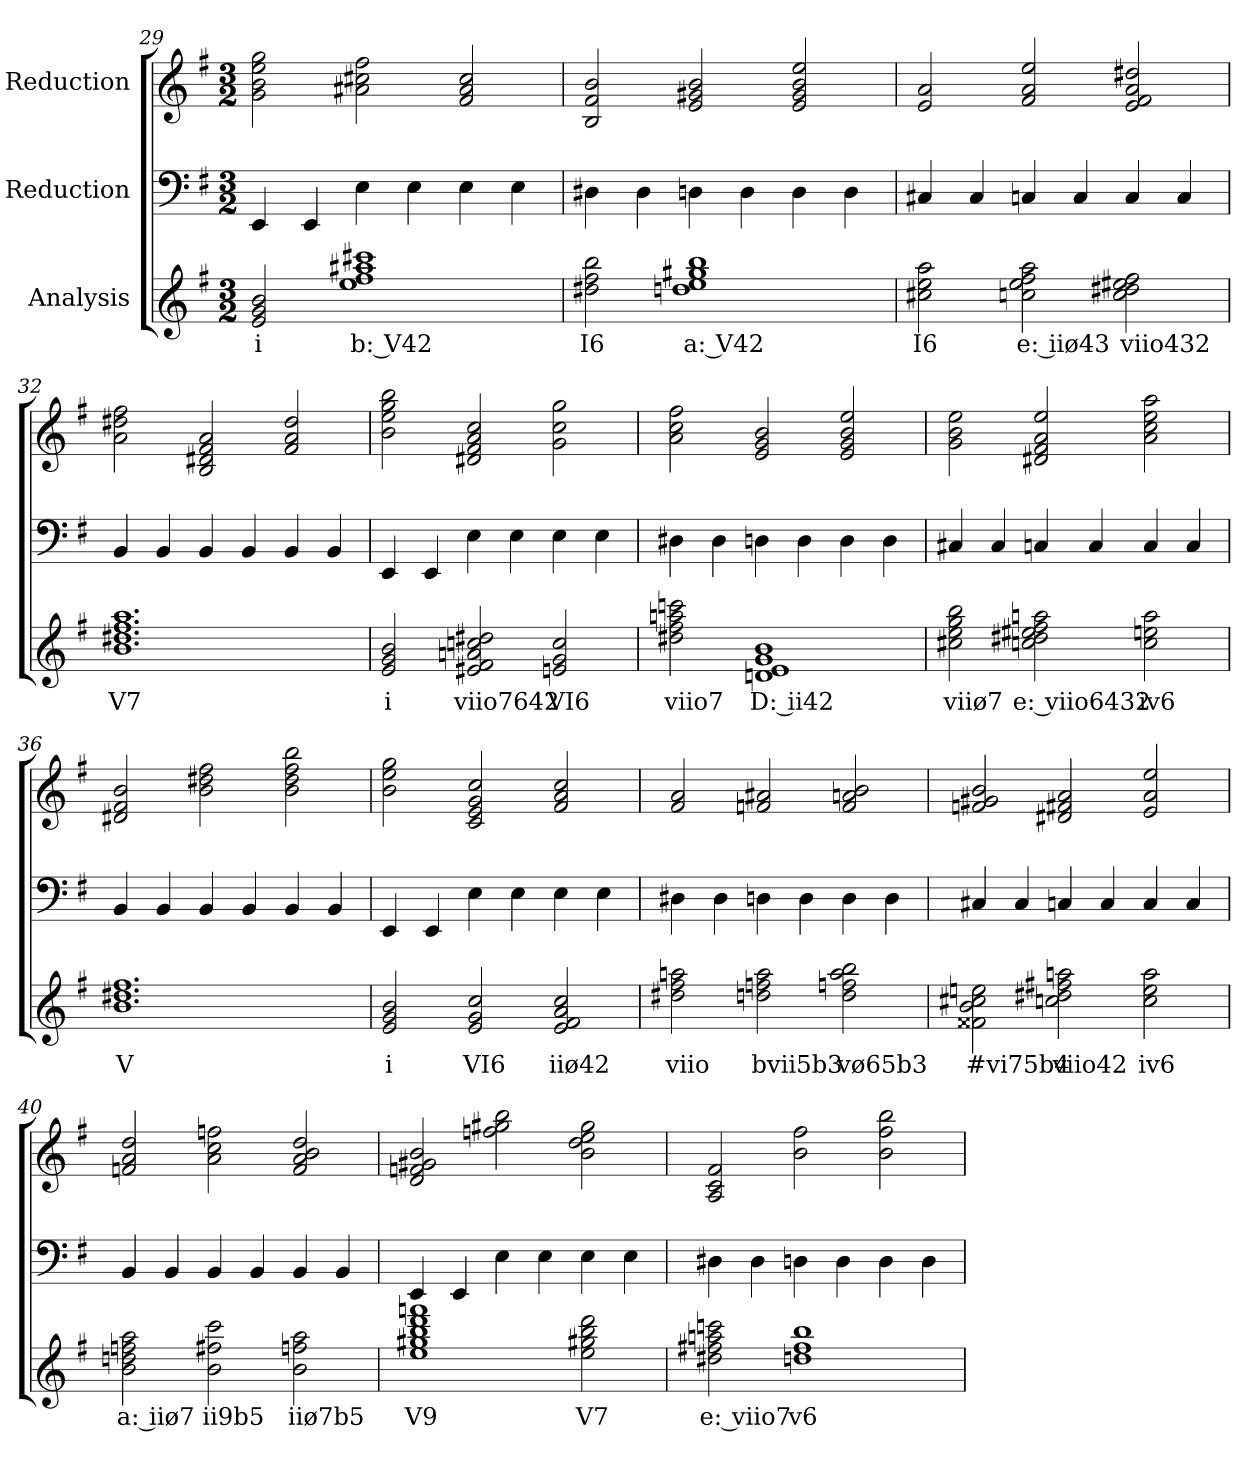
**kern	**text	**kern	**kern
*part3	*part3	*part2	*part1
*staff3	*staff3	*staff2	*staff1
*I"Analysis	*	*I"Reduction	*I"Reduction
!!LO:LB:g=z
*	*	*clefF4	*clefG2
*k[f#]	*	*k[f#]	*k[f#]
*M3/2	*	*M3/2	*M3/2
=29	=29	=29	=29
2e 2g 2b	i	4EE/	2g\ 2b\ 2ee\ 2gg\
.	.	4EE/	.
1ee 1ff# 1aa#X 1ccc#X	b: V42	4E\	2a#X\ 2cc#X\ 2ff#\
.	.	4E\	.
.	.	4E\	2f#/ 2a#/ 2cc#/
.	.	4E\	.
=30	=30	=30	=30
2dd#X 2ff# 2bb	I6	4D#X\	2B/ 2f#/ 2b/
.	.	4D#\	.
1ddn 1ee 1gg#X 1bb	a: V42	4Dn\	2e/ 2g#X/ 2b/
.	.	4D\	.
.	.	4D\	2e/ 2g#/ 2b/ 2ee/
.	.	4D\	.
=31	=31	=31	=31
2cc#X 2ee 2aa	I6	4C#X/	2e/ 2a/
.	.	4C#/	.
2ccn 2ee 2ff# 2aa	e: iiø43	4Cn/	2f#/ 2a/ 2ee/
.	.	4C/	.
2cc 2dd#X 2ee#X 2ff#	viio432	4C/	2e/ 2f#/ 2a/ 2dd#X/
.	.	4C/	.
=32	=32	=32	=32
1.b 1.dd#X 1.ff# 1.aa	V7	4BB/	2a\ 2dd#X\ 2ff#\
.	.	4BB/	.
.	.	4BB/	2B/ 2d#X/ 2f#/ 2a/
.	.	4BB/	.
.	.	4BB/	2f#/ 2a/ 2dd#/
.	.	4BB/	.
!!LO:LB:g=z
=33	=33	=33	=33
2e 2g 2b	i	4EE/	2b\ 2ee\ 2gg\ 2bb\
.	.	4EE/	.
2e#X 2f# 2an 2ccn 2dd#X	viio7642	4E\	2d#X/ 2f#/ 2a/ 2cc/
.	.	4E\	.
2en 2g 2cc	VI6	4E\	2g\ 2cc\ 2gg\
.	.	4E\	.
=34	=34	=34	=34
2dd#X 2ff# 2aan 2cccn	viio7	4D#X\	2a\ 2cc\ 2ff#\
.	.	4D#\	.
1dn 1e 1g 1b	D: ii42	4Dn\	2e/ 2g/ 2b/
.	.	4D\	.
.	.	4D\	2e/ 2g/ 2b/ 2ee/
.	.	4D\	.
=35	=35	=35	=35
2cc#X 2ee 2gg 2bb	viiø7	4C#X/	2g\ 2b\ 2ee\
.	.	4C#/	.
2ccn 2dd#X 2ee#X 2ff# 2aan	e: viio6432	4Cn/	2d#X/ 2f#/ 2a/ 2ee/
.	.	4C/	.
2cc 2een 2aa	iv6	4C/	2a\ 2cc\ 2ee\ 2aa\
.	.	4C/	.
=36	=36	=36	=36
1.b 1.dd#X 1.ff#	V	4BB/	2d#X/ 2f#/ 2b/
.	.	4BB/	.
.	.	4BB/	2b\ 2dd#X\ 2ff#\
.	.	4BB/	.
.	.	4BB/	2b\ 2dd#\ 2ff#\ 2bb\
.	.	4BB/	.
!!LO:LB:g=z
=37	=37	=37	=37
2e 2g 2b	i	4EE/	2b\ 2ee\ 2gg\
.	.	4EE/	.
2e 2g 2cc	VI6	4E\	2c/ 2e/ 2g/ 2cc/
.	.	4E\	.
2e 2f# 2a 2cc	iiø42	4E\	2f#/ 2a/ 2cc/
.	.	4E\	.
=38	=38	=38	=38
2dd#X 2ff# 2aan	viio	4D#X\	2f#/ 2a/
.	.	4D#\	.
2ddn 2ffn 2aa	bvii5b3	4Dn\	2fn/ 2a#X/
.	.	4D\	.
2dd 2ffn 2aa 2bb	vø65b3	4D\	2f/ 2an/ 2b/
.	.	4D\	.
=39	=39	=39	=39
2f##X 2b 2cc#X 2een	#vi75b4	4C#X/	2fn/ 2g#X/ 2b/
.	.	4C#/	.
2ccn 2dd#X 2ff#X 2aan	viio42	4Cn/	2d#X/ 2f#X/ 2a/
.	.	4C/	.
2cc 2ee 2aa	iv6	4C/	2e/ 2a/ 2ee/
.	.	4C/	.
=40	=40	=40	=40
2b 2ddn 2ffn 2aa	a: iiø7	4BB/	2fn/ 2a/ 2dd/
.	.	4BB/	.
2b 2ff#X 2ccc	ii9b5	4BB/	2a\ 2cc\ 2ffn\
.	.	4BB/	.
2b 2ffn 2aa	iiø7b5	4BB/	2f/ 2a/ 2b/ 2dd/
.	.	4BB/	.
!!LO:LB:g=z
=41	=41	=41	=41
1ee 1gg#X 1bb 1ddd 1fffn	V9	4EE/	2d/ 2fn/ 2g#X/ 2b/
.	.	4EE/	.
.	.	4E\	2ffn\ 2gg#X\ 2bb\
.	.	4E\	.
2ee 2gg#X 2bb 2ddd	V7	4E\	2b\ 2dd\ 2ee\ 2gg#\
.	.	4E\	.
=42	=42	=42	=42
2dd#X 2ff#X 2aan 2cccn	e: viio7	4D#X\	2A/ 2c/ 2f#/
.	.	4D#\	.
1ddn 1ff# 1bb	v6	4Dn\	2b\ 2ff#\
.	.	4D\	.
.	.	4D\	2b\ 2ff#\ 2bb\
.	.	4D\	.
=	=	=	=
*-	*-	*-	*-
